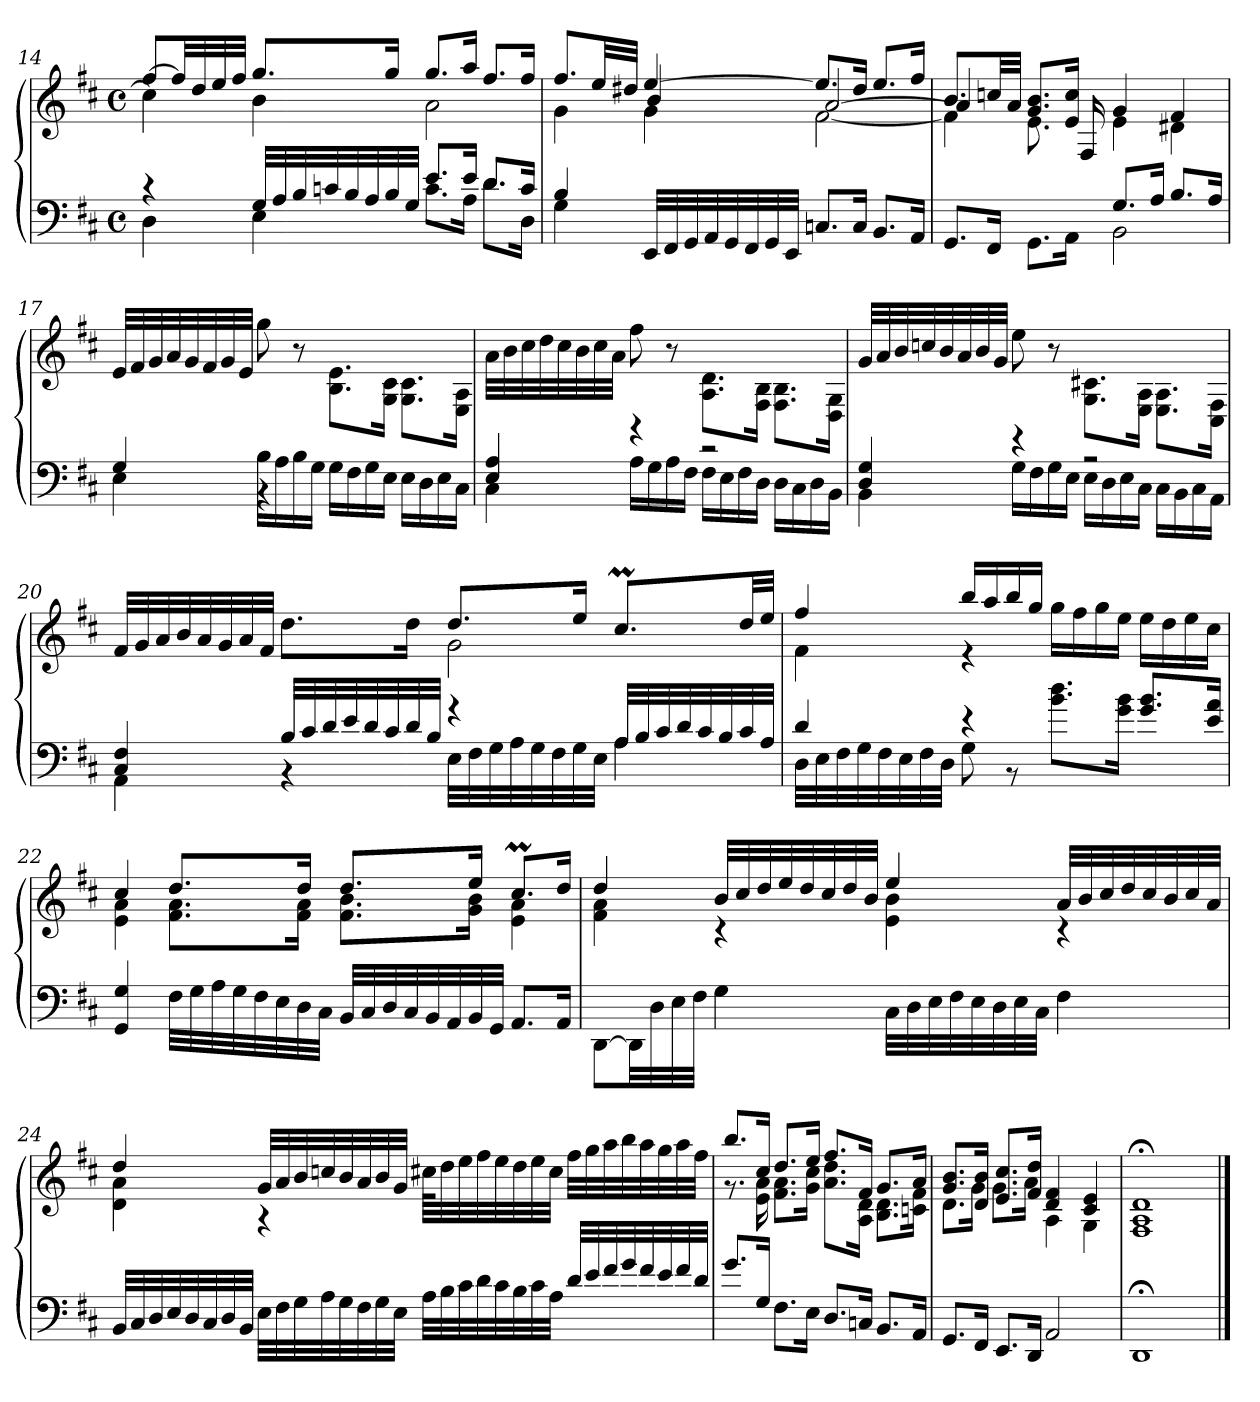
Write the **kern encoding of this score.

**kern	**kern
*part1	*part1
*staff2	*staff1
*clefF4	*clefG2
*k[f#c#]	*k[f#c#]
*M4/4	*M4/4
*met(c)	*met(c)
=14	=14
*^	*^
4r	4D\	[8ff#/L	4cc\]
.	.	32ff#/LL]	.
.	.	32dd/	.
.	.	32ee/	.
.	.	32ff#/JJJ	.
32G/LLL	4E\	8.gg/L	4b\
32A/	.	.	.
32B/	.	.	.
32cn/	.	.	.
32B/	.	.	.
32A/	.	.	.
32B/	.	16gg/Jk	.
32G/JJJ	.	.	.
8.e/L	8.c\L	8.gg/L	2a\
16e/Jk	16A\Jk	16aa/Jk	.
8.d/L	8.d\L	8.ff#/L	.
16c/Jk	16D\Jk	16ff#/Jk	.
=15	=15	=15	=15
*	*	*	*^
4B/	4G\	8.ff#/L	4g\	4ryy
.	.	32ee/LL	.	.
.	.	32dd#X/JJJ	.	.
32EE/LLL	2ryy	[4ee/	4g\	4b/
32FF#/	.	.	.	.
32GG/	.	.	.	.
32AA/	.	.	.	.
32GG/	.	.	.	.
32FF#/	.	.	.	.
32GG/	.	.	.	.
32EE/JJJ	.	.	.	.
8.Cn/L	.	8.ee/L]	[2f#\	[2a/
16C/Jk	.	16dd#/Jk	.	.
8.BB/L	4ryy	8.ee/L	.	.
16AA/Jk	.	16ff#/Jk	.	.
=16	=16	=16	=16	=16
8.GG/L	2ryy	8.b/L	4f#\]	4a/]
16FF#/Jk	.	32ccn/LL	.	.
.	.	32a/JJJ	.	.
8.GG\L	.	8.g/ 8.b/L	8.e\	4ryy
16AA\Jk	.	16e/ 16cc/Jk	16F#/	.
2BB\	8.G/L	4g/	4e\	2ryy
.	16A/Jk	.	.	.
.	8.B/L	4f#/	4d#X\	.
.	16A/Jk	.	.	.
*	*	*v	*v	*v
=17	=17	=17
4E\	4G/	32e/LLL
.	.	32f#/
.	.	32g/
.	.	32a/
.	.	32g/
.	.	32f#/
.	.	32g/
.	.	32e/JJJ
16B\LL	4r	8gg\
16A\	.	.
16B\	.	8r
16G\JJ	.	.
16G\LL	2ryy	8.B\ 8.e\L
16F#\	.	.
16G\	.	.
16E\JJ	.	16G\ 16c#\Jk
16E\LL	.	8.G\ 8.c#\L
16D\	.	.
16E\	.	.
16C#\JJ	.	16E\ 16A\Jk
=18	=18	=18
4E/ 4A/	4C#\	32a\LLL
.	.	32b\
.	.	32cc#\
.	.	32dd\
.	.	32cc#\
.	.	32b\
.	.	32cc#\
.	.	32a\JJJ
4r	16A\LL	8ff#\
.	16G\	.
.	16A\	8r
.	16F#\JJ	.
2r	16F#\LL	8.A\ 8.d\L
.	16E\	.
.	16F#\	.
.	16D\JJ	16F#\ 16B\Jk
.	16D\LL	8.F#\ 8.B\L
.	16C#\	.
.	16D\	.
.	16BB\JJ	16D\ 16G\Jk
=19	=19	=19
4D/ 4G/	4BB\	32g/LLL
.	.	32a/
.	.	32b/
.	.	32ccn/
.	.	32b/
.	.	32a/
.	.	32b/
.	.	32g/JJJ
4r	16G\LL	8ee\
.	16F#\	.
.	16G\	8r
.	16E\JJ	.
2r	16E\LL	8.G\ 8.c#X\L
.	16D\	.
.	16E\	.
.	16C#\JJ	16E\ 16A\Jk
.	16C#\LL	8.E\ 8.A\L
.	16BB\	.
.	16C#\	.
.	16AA\JJ	16C#\ 16F#\Jk
=20	=20	=20
*	*	*^
4C#/ 4F#/	4AA\	32f#/LLL	2ryy
.	.	32g/	.
.	.	32a/	.
.	.	32b/	.
.	.	32a/	.
.	.	32g/	.
.	.	32a/	.
.	.	32f#/JJJ	.
32B/LLL	4r	8.dd\L	.
32c#/	.	.	.
32d/	.	.	.
32e/	.	.	.
32d/	.	.	.
32c#/	.	.	.
32d/	.	16dd\Jk	.
32B/JJJ	.	.	.
4r	32E\LLL	8.dd/L	2g\
.	32F#\	.	.
.	32G\	.	.
.	32A\	.	.
.	32G\	.	.
.	32F#\	.	.
.	32G\	16ee/Jk	.
.	32E\JJJ	.	.
32A/LLL	4A\	8.cc#m/L	.
32B/	.	.	.
32c#/	.	.	.
32d/	.	.	.
32c#/	.	.	.
32B/	.	.	.
32c#/	.	32dd/LL	.
32A/JJJ	.	32ee/JJJ	.
=21	=21	=21	=21
4d/	32D\LLL	4ff#/	4f#\
.	32E\	.	.
.	32F#\	.	.
.	32G\	.	.
.	32F#\	.	.
.	32E\	.	.
.	32F#\	.	.
.	32D\JJJ	.	.
4r	8G\	16bb/LL	4r
.	.	16aa/	.
.	8r	16bb/	.
.	.	16gg/JJ	.
8.b\ 8.dd\L	2ryy	16gg\LL	2ryy
.	.	16ff#\	.
.	.	16gg\	.
16g\ 16b\Jk	.	16ee\JJ	.
8.g/ 8.b/L	.	16ee\LL	.
.	.	16dd\	.
.	.	16ee\	.
16e/ 16a/Jk	.	16cc#\JJ	.
*v	*v	*	*
=22	=22	=22
4GG/ 4G/	4cc#/	4e\ 4a\
32F#\LLL	8.dd/L	8.f#\ 8.a\L
32G\	.	.
32A\	.	.
32G\	.	.
32F#\	.	.
32E\	.	.
32D\	16dd/Jk	16f#\ 16a\Jk
32C#\JJJ	.	.
32BB/LLL	8.dd/L	8.f#\ 8.b\L
32C#/	.	.
32D/	.	.
32C#/	.	.
32BB/	.	.
32AA/	.	.
32BB/	16ee/Jk	16g\ 16b\Jk
32GG/JJJ	.	.
8.AA/L	8.cc#m/L	4e\ 4a\
16AA/Jk	16dd/Jk	.
=23	=23	=23
[8DD\L	4dd/	4f#\ 4a\
32DD\LL]	.	.
32D\	.	.
32E\	.	.
32F#\JJJ	.	.
4G\	32b/LLL	4r
.	32cc#/	.
.	32dd/	.
.	32ee/	.
.	32dd/	.
.	32cc#/	.
.	32dd/	.
.	32b/JJJ	.
32C#\LLL	4ee/	4e\ 4b\
32D\	.	.
32E\	.	.
32F#\	.	.
32E\	.	.
32D\	.	.
32E\	.	.
32C#\JJJ	.	.
4F#\	32a/LLL	4r
.	32b/	.
.	32cc#/	.
.	32dd/	.
.	32cc#/	.
.	32b/	.
.	32cc#/	.
.	32a/JJJ	.
=24	=24	=24
32BB/LLL	4dd/	4d\ 4a\
32C#/	.	.
32D/	.	.
32E/	.	.
32D/	.	.
32C#/	.	.
32D/	.	.
32BB/JJJ	.	.
32E\LLL	32g/LLL	4r
32F#\	32a/	.
32G\	32b/	.
32A\	32ccn/	.
32G\	32b/	.
32F#\	32a/	.
32G\	32b/	.
32E\JJJ	32g/JJJ	.
32A\LLL	32cc#X\LLL	2r
32B\	32dd\	.
32c#\	32ee\	.
32d\	32ff#\	.
32c#\	32ee\	.
32B\	32dd\	.
32c#\	32ee\	.
32A\JJJ	32cc#\JJJ	.
32d/LLL	32ff#\LLL	.
32e/	32gg\	.
32f#/	32aa\	.
32g/	32bb\	.
32f#/	32aa\	.
32e/	32gg\	.
32f#/	32aa\	.
32d/JJJ	32ff#\JJJ	.
=25	=25	=25
8.g/L	8.bb/L	8.r
16G/Jk	16cc#/Jk	16e\ 16a\
8.F#\L	8.dd/L	8.f#\ 8.a\L
16E\Jk	16ee/Jk	16g\ 16cc#\Jk
8.D/L	8.ff#/L	8.a\ 8.dd\L
16Cn/Jk	16f#/Jk	16A\ 16d\Jk
8.BB/L	8.g/L	8.B\ 8.d\L
16AA/Jk	16a/Jk	16cn\ 16f#\Jk
=26	=26	=26
8.GG/L	8.g/ 8.b/L	8.d\L
16FF#/Jk	16d/ 16b/Jk	16g\Jk
8.EE/L	8.e/ 8.cc#/L	8.g\L
16DD/Jk	16f#/ 16dd/Jk	16a\Jk
2AA/	4d/ 4f#/	4A\
.	4c#/ 4e/	4G\
*	*v	*v
=27	=27
1DD;	1F#;< 1A;< 1d;<
==	==
*-	*-
